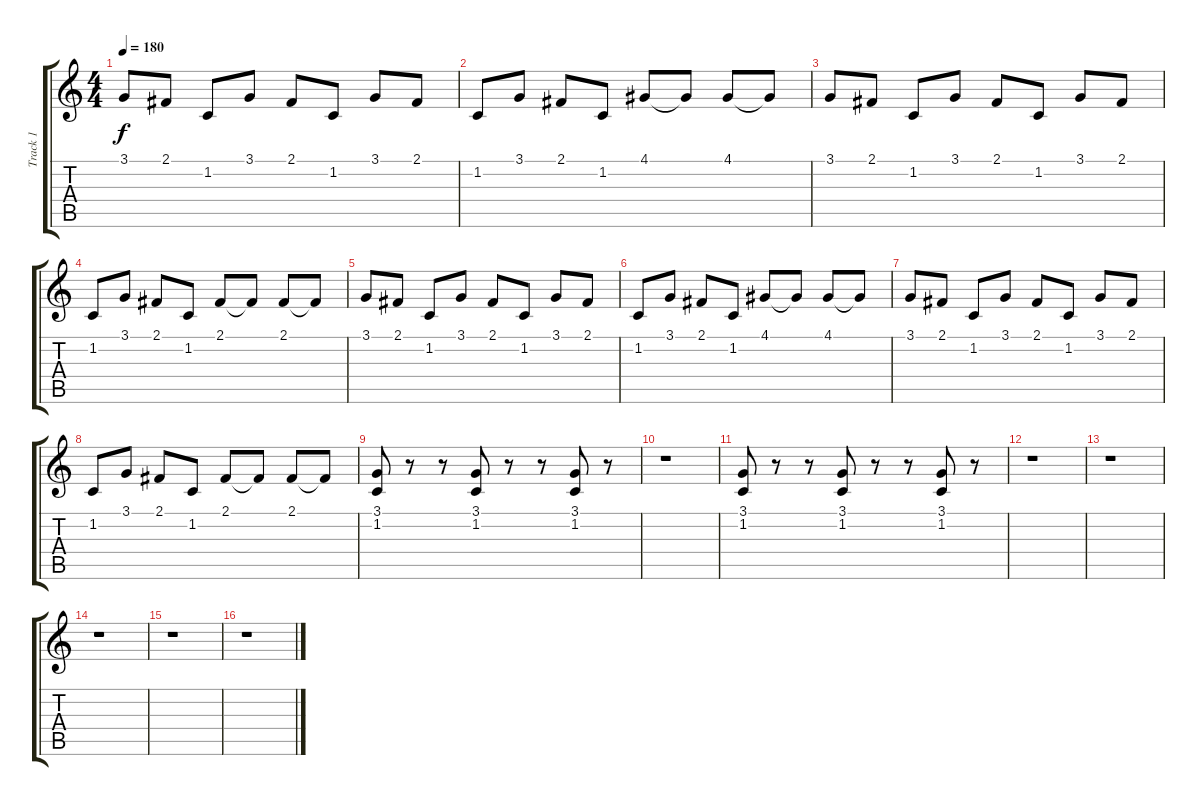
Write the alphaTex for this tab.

\track ("Track 1" "Track 1") {instrument musicbox}
\staff {score tabs}
\tuning (E4 B3 G3 D3 A2 E2) {hide}
\ts (4 4)
\tempo 180
\clef g2
\ks c
3.1.8{dy f} 2.1.8 1.2.8 3.1.8 2.1.8 1.2.8 3.1.8 2.1.8 |
1.2.8 3.1.8 2.1.8 1.2.8 4.1.8 4.1{t}.8 4.1.8 4.1{t}.8 |
3.1.8 2.1.8 1.2.8 3.1.8 2.1.8 1.2.8 3.1.8 2.1.8 |
1.2.8 3.1.8 2.1.8 1.2.8 2.1.8 2.1{t}.8 2.1.8 2.1{t}.8 |
3.1.8 2.1.8 1.2.8 3.1.8 2.1.8 1.2.8 3.1.8 2.1.8 |
1.2.8 3.1.8 2.1.8 1.2.8 4.1.8 4.1{t}.8 4.1.8 4.1{t}.8 |
3.1.8 2.1.8 1.2.8 3.1.8 2.1.8 1.2.8 3.1.8 2.1.8 |
1.2.8 3.1.8 2.1.8 1.2.8 2.1.8 2.1{t}.8 2.1.8 2.1{t}.8 |
(3.1 1.2).8 r.8 r.8 (3.1 1.2).8 r.8 r.8 (3.1 1.2).8 r.8 |
r.1 |
(3.1 1.2).8 r.8 r.8 (3.1 1.2).8 r.8 r.8 (3.1 1.2).8 r.8 |
r.1 |
r.1 |
r.1 |
r.1 |
r.1
